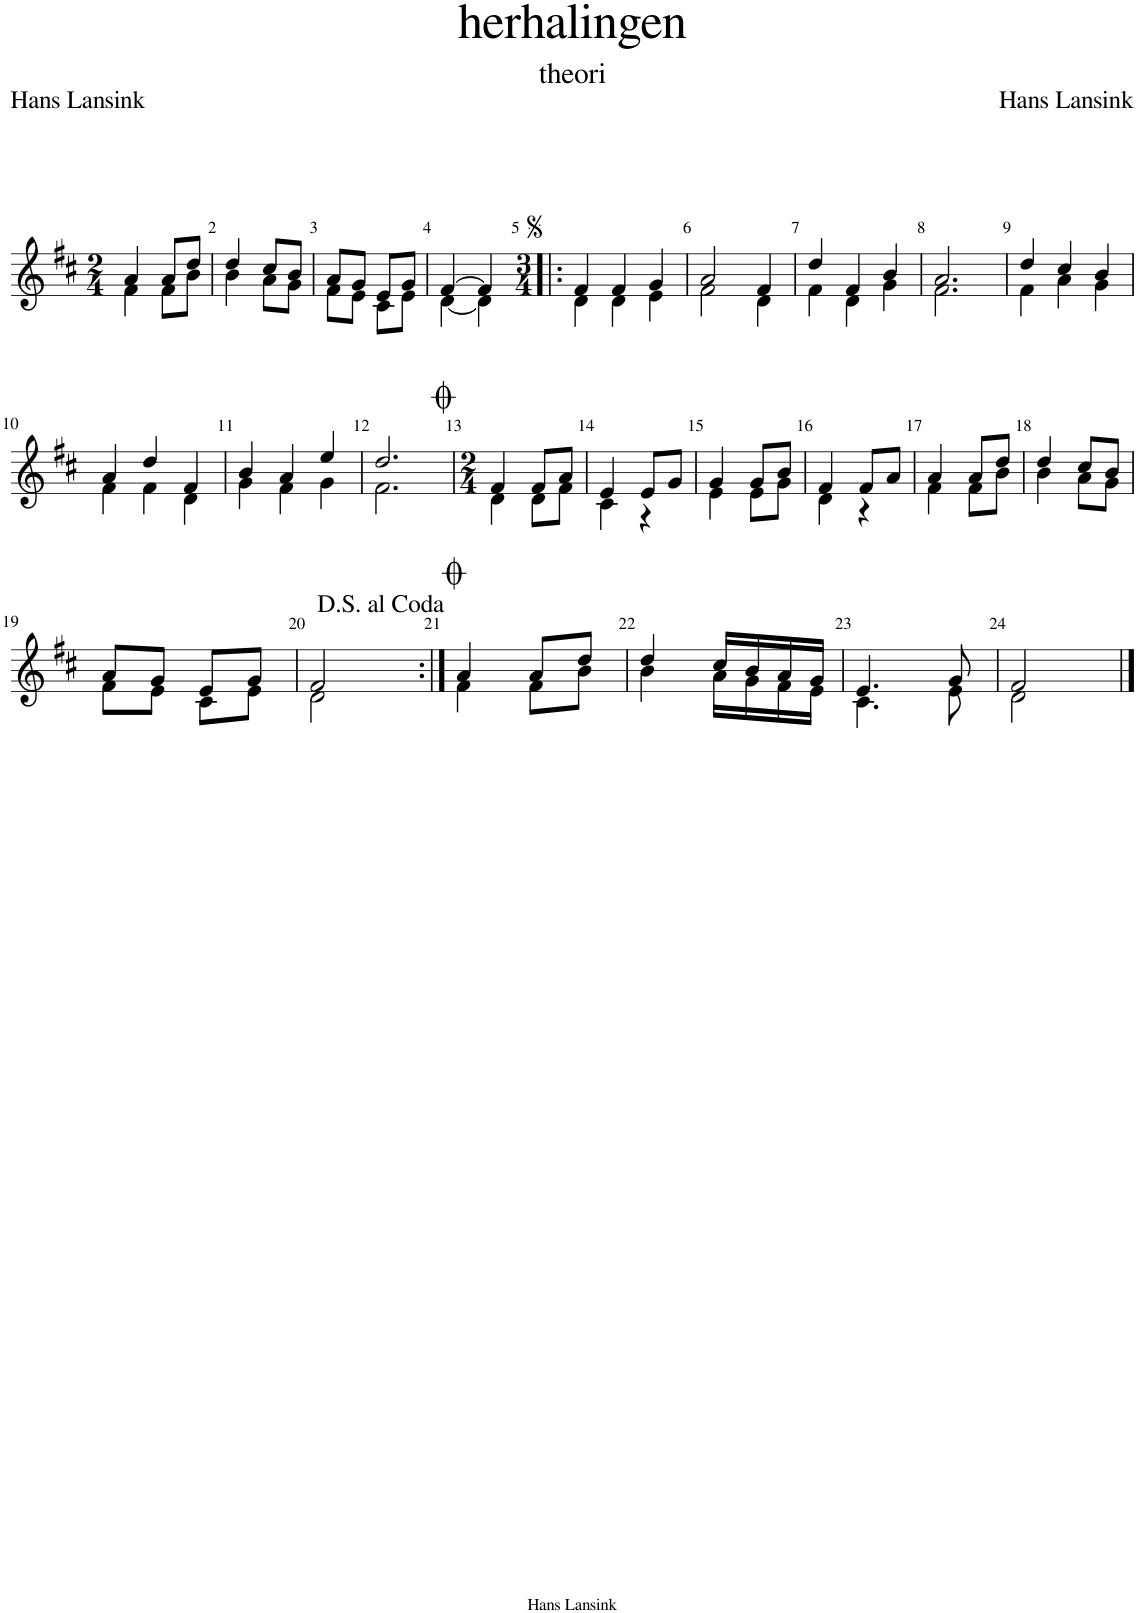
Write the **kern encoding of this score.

**kern
*part1
*staff1
*I"Piano
*I'Pno.
*clefG2
*k[f#c#]
*M2/4
=1
*^
4a/	4f#\
8a/L	8f#\L
8dd/J	8b\J
=2	=2
4dd/	4b\
8cc#/L	8a\L
8b/J	8g\J
=3	=3
8a/L	8f#\L
8g/J	8e\J
8e/L	8c#\L
8g/J	8e\J
=4	=4
[4f#/	[4d\
4f#/]	4d\]
=5!|:	=5!|:
*M3/4	*
4f#/	4d\
4f#/	4d\
4g/	4e\
=6	=6
2a/	2f#\
4f#/	4d\
=7	=7
4dd/	4f#\
4f#/	4d\
4b/	4g\
=8	=8
2.a/	2.f#\
=9	=9
4dd/	4f#\
4cc#/	4a\
4b/	4g\
!!LO:LB:g=z	!!
=10	=10
4a/	4f#\
4dd/	4f#\
4f#/	4d\
=11	=11
4b/	4g\
4a/	4f#\
4ee/	4g\
=12	=12
2.dd/	2.f#\
!	!LO:TX:a:t=<font size="20"/>
=13	=13
*M2/4	*
4f#/	4d\
8f#/L	8d\L
8a/J	8f#\J
=14	=14
4e/	4c#\
8e/L	4r
8g/J	.
=15	=15
4g/	4e\
8g/L	8e\L
8b/J	8g\J
=16	=16
4f#/	4d\
8f#/L	4r
8a/J	.
=17	=17
4a/	4f#\
8a/L	8f#\L
8dd/J	8b\J
=18	=18
4dd/	4b\
8cc#/L	8a\L
8b/J	8g\J
!!LO:LB:g=z	!!
=19	=19
8a/L	8f#\L
8g/J	8e\J
8e/L	8c#\L
8g/J	8e\J
=20	=20
2f#/	2d\
=21:|!	=21:|!
4a/	4f#\
8a/L	8f#\L
8dd/J	8b\J
=22	=22
4dd/	4b\
16cc#/LL	16a\LL
16b/	16g\
16a/	16f#\
16g/JJ	16e\JJ
=23	=23
4.e/	4.c#\
8g/	8e\
=24	=24
2f#/	2d\
*v	*v
==
*-
